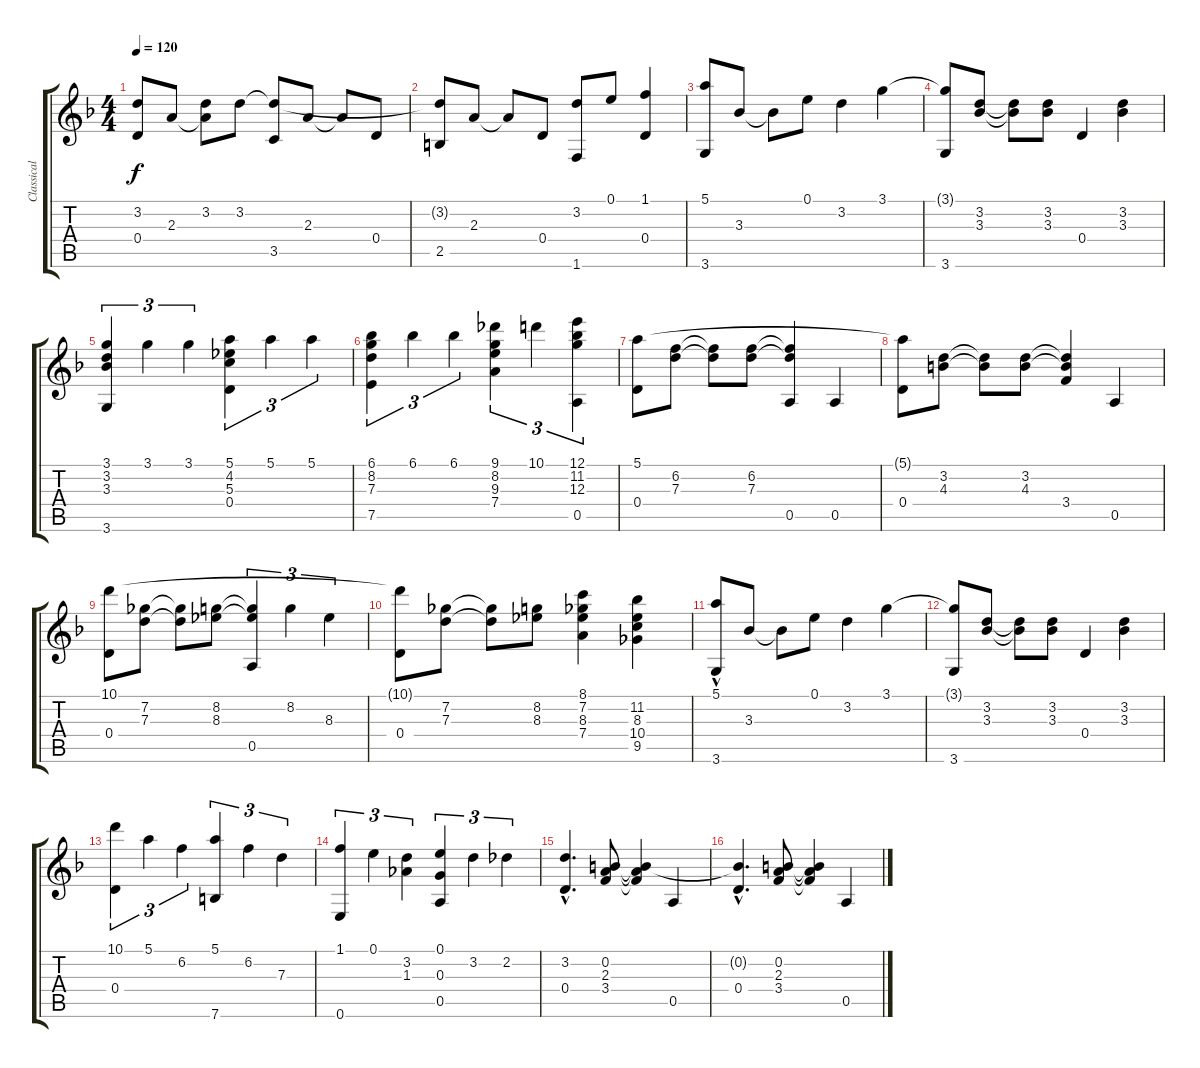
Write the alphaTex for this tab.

\track ("Classical Guitar" "Classical ") {instrument acousticguitarnylon}
\staff {score tabs}
\tuning (E4 B3 G3 D3 A2 E2) {hide}
\ts (4 4)
\tempo 120
\clef g2
\ks f
(3.2 0.4).8{dy f instrument acousticguitarnylon} 2.3.8 (3.2 2.3{t}).8 3.2.8 (3.2{t} 3.5).8 2.3.8 2.3{t}.8 0.4.8 |
(3.2{t} 2.5).8 2.3.8 2.3{t}.8 0.4.8 (3.2 1.6).8 0.1.8 (1.1 0.4).4 |
(5.1 3.6).8 3.3.8 3.3{t}.8 0.1.8 3.2.4 3.1.4 |
(3.1{t} 3.6).8 (3.2 3.3).8 (3.2{t} 3.3{t}).8 (3.2 3.3).8 0.4.4 (3.2 3.3).4 |
(3.1 3.2 3.3 3.6).4{tu (3 2)} 3.1.4{tu (3 2)} 3.1.4{tu (3 2)} (5.1 4.2 5.3 0.4).4{tu (3 2)} 5.1.4{tu (3 2)} 5.1.4{tu (3 2)} |
(6.1 8.2 7.3 7.5).4{tu (3 2)} 6.1.4{tu (3 2)} 6.1.4{tu (3 2)} (9.1 8.2 9.3 7.4).4{tu (3 2)} 10.1.4{tu (3 2)} (12.1 11.2 12.3 0.5).4{tu (3 2)} |
(5.1 0.4).8 (6.2 7.3).8 (6.2{t} 7.3{t}).8 (6.2 7.3).8 (6.2{t} 7.3{t} 0.5).4 0.5.4 |
(5.1{t} 0.4).8 (3.2 4.3).8 (3.2{t} 4.3{t}).8 (3.2 4.3).8 (3.2{t} 4.3{t} 3.4).4 0.5.4 |
(10.1 0.4).8 (7.2 7.3).8 (7.2{t} 7.3{t}).8 (8.2 8.3).8 (8.2{t} 8.3{t} 0.5).4{tu (3 2)} 8.2.4{tu (3 2)} 8.3.4{tu (3 2)} |
(10.1{t} 0.4).8 (7.2 7.3).8 (7.2{t} 7.3{t}).8 (8.2 8.3).8 (8.1 7.2 8.3 7.4).4 (11.2 8.3 10.4 9.5).4 |
(5.1{hac} 3.6).8 3.3.8 3.3{t}.8 0.1.8 3.2.4 3.1.4 |
(3.1{t} 3.6).8 (3.2 3.3).8 (3.2{t} 3.3{t}).8 (3.2 3.3).8 0.4.4 (3.2 3.3).4 |
(10.1 0.4).4{tu (3 2)} 5.1.4{tu (3 2)} 6.2.4{tu (3 2)} (5.1 7.6).4{tu (3 2)} 6.2.4{tu (3 2)} 7.3.4{tu (3 2)} |
(1.1 0.6).4{tu (3 2)} 0.1.4{tu (3 2)} (3.2 1.3).4{tu (3 2)} (0.1 0.3 0.5).4{tu (3 2)} 3.2.4{tu (3 2)} 2.2.4{tu (3 2)} |
(3.2 0.4{hac}).4{d} (0.2 2.3 3.4).8 (0.2{t} 2.3{t} 3.4{t}).4 0.5.4 |
(0.2{hac t} 0.4{hac}).4{d} (0.2 2.3 3.4).8 (0.2{t} 2.3{t} 3.4{t}).4 0.5.4
